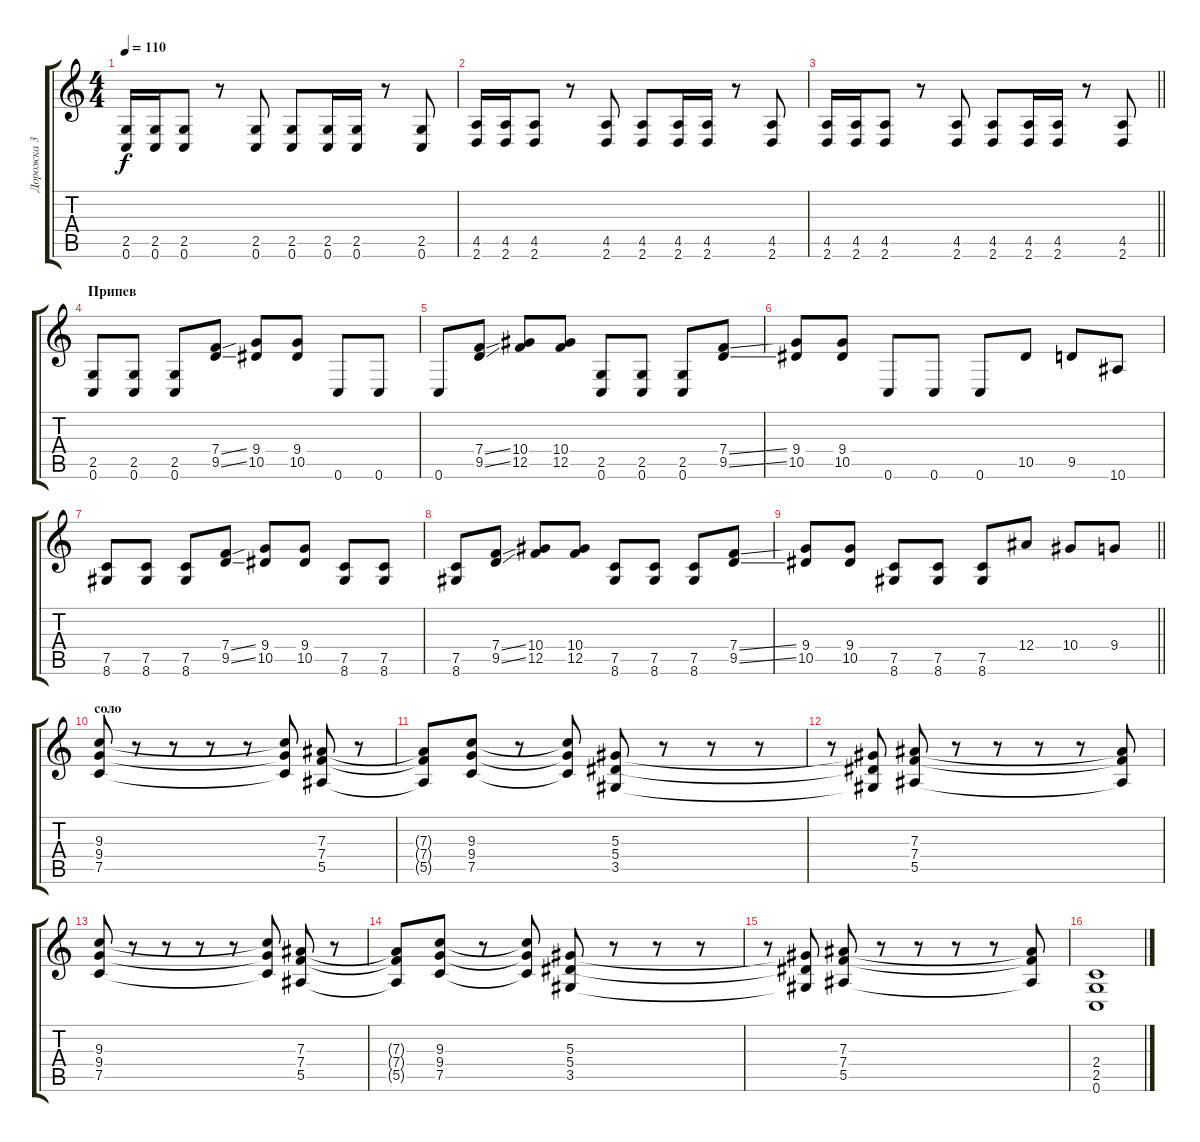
\track ("Дорожка 3" "Дорожка 3") {instrument distortionguitar}
\staff {score tabs}
\tuning (C4 G3 Eb3 Bb2 F2 C2) {hide}
\ts (4 4)
\tempo 110
\clef g2
\ks c
(2.5 0.6).16{dy f} (2.5 0.6).16 (2.5 0.6).8 r.8 (2.5 0.6).8 (2.5 0.6).8 (2.5 0.6).16 (2.5 0.6).16 r.8 (2.5 0.6).8 |
(4.5 2.6).16 (4.5 2.6).16 (4.5 2.6).8 r.8 (4.5 2.6).8 (4.5 2.6).8 (4.5 2.6).16 (4.5 2.6).16 r.8 (4.5 2.6).8 |
\barLineRight lightlight
(4.5 2.6).16 (4.5 2.6).16 (4.5 2.6).8 r.8 (4.5 2.6).8 (4.5 2.6).8 (4.5 2.6).16 (4.5 2.6).16 r.8 (4.5 2.6).8 |
\section ("" "Припев")
(2.5 0.6).8 (2.5 0.6).8 (2.5 0.6).8 (7.4{ss} 9.5{ss}).8 (9.4 10.5).8 (9.4 10.5).8 0.6.8 0.6.8 |
0.6.8 (7.4{ss} 9.5{ss}).8 (10.4 12.5).8 (10.4 12.5).8 (2.5 0.6).8 (2.5 0.6).8 (2.5 0.6).8 (7.4{ss} 9.5{ss}).8 |
(9.4 10.5).8 (9.4 10.5).8 0.6.8 0.6.8 0.6.8 10.5.8 9.5.8 10.6.8 |
(7.5 8.6).8 (7.5 8.6).8 (7.5 8.6).8 (7.4{ss} 9.5{ss}).8 (9.4 10.5).8 (9.4 10.5).8 (7.5 8.6).8 (7.5 8.6).8 |
(7.5 8.6).8 (7.4{ss} 9.5{ss}).8 (10.4 12.5).8 (10.4 12.5).8 (7.5 8.6).8 (7.5 8.6).8 (7.5 8.6).8 (7.4{ss} 9.5{ss}).8 |
\barLineRight lightlight
(9.4 10.5).8 (9.4 10.5).8 (7.5 8.6).8 (7.5 8.6).8 (7.5 8.6).8 12.4.8 10.4.8 9.4.8 |
\section ("" "соло")
(9.3 9.4 7.5).8 r.8 r.8 r.8 r.8 (9.3{t} 9.4{t} 7.5{t}).8 (7.3 7.4 5.5).8 r.8 |
(7.3{t} 7.4{t} 5.5{t}).8 (9.3 9.4 7.5).8 r.8 (9.3{t} 9.4{t} 7.5{t}).8 (5.3 5.4 3.5).8 r.8 r.8 r.8 |
r.8 (5.3{t} 5.4{t} 3.5{t}).8 (7.3 7.4 5.5).8 r.8 r.8 r.8 r.8 (7.3{t} 7.4{t} 5.5{t}).8 |
(9.3 9.4 7.5).8 r.8 r.8 r.8 r.8 (9.3{t} 9.4{t} 7.5{t}).8 (7.3 7.4 5.5).8 r.8 |
(7.3{t} 7.4{t} 5.5{t}).8 (9.3 9.4 7.5).8 r.8 (9.3{t} 9.4{t} 7.5{t}).8 (5.3 5.4 3.5).8 r.8 r.8 r.8 |
r.8 (5.3{t} 5.4{t} 3.5{t}).8 (7.3 7.4 5.5).8 r.8 r.8 r.8 r.8 (7.3{t} 7.4{t} 5.5{t}).8 |
(2.4 2.5 0.6).1
